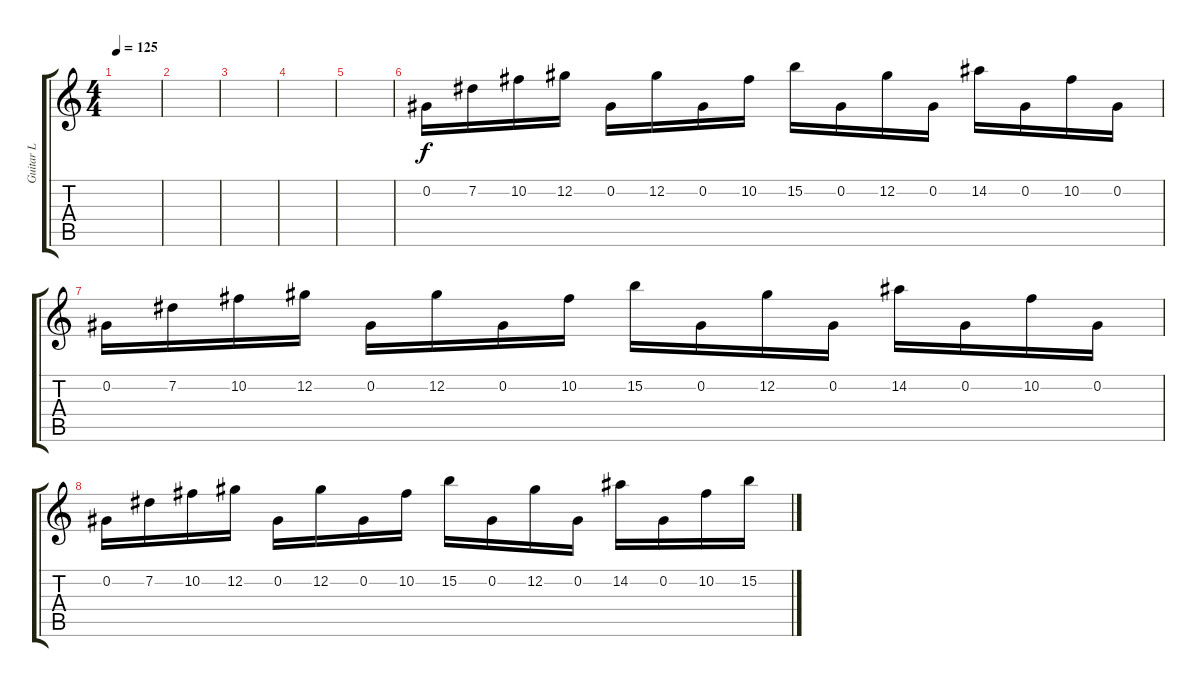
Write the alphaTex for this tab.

\track ("Guitar L" "Guitar L") {instrument distortionguitar}
\staff {score tabs}
\tuning (Db4 Ab3 E3 B2 Gb2 Db2) {hide}
\ts (4 4)
\tempo 125
\clef g2
\ks c
|
|
|
|
|
0.2.16 7.2.16 10.2.16 12.2.16 0.2.16 12.2.16 0.2.16 10.2.16 15.2.16 0.2.16 12.2.16 0.2.16 14.2.16 0.2.16 10.2.16 0.2.16 |
0.2.16 7.2.16 10.2.16 12.2.16 0.2.16 12.2.16 0.2.16 10.2.16 15.2.16 0.2.16 12.2.16 0.2.16 14.2.16 0.2.16 10.2.16 0.2.16 |
0.2.16 7.2.16 10.2.16 12.2.16 0.2.16 12.2.16 0.2.16 10.2.16 15.2.16 0.2.16 12.2.16 0.2.16 14.2.16 0.2.16 10.2.16 15.2.16
